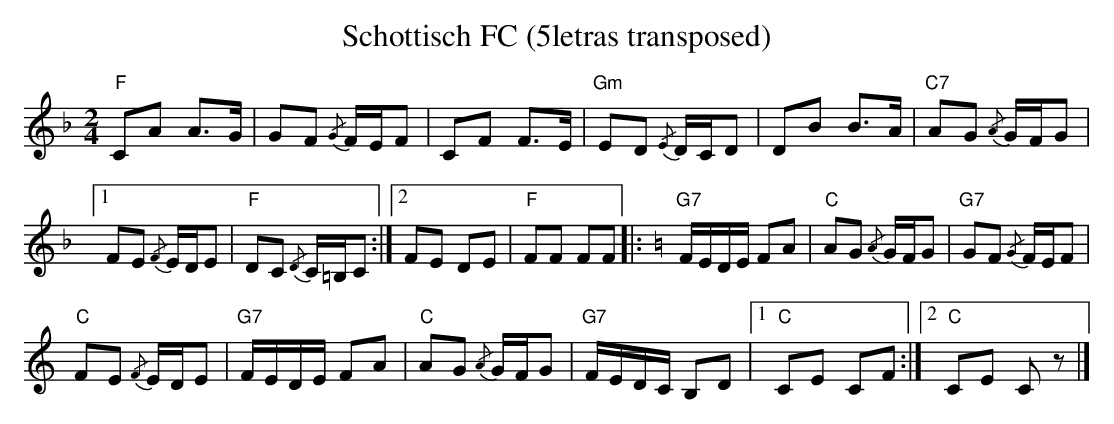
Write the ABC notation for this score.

X:1
T:Schottisch FC (5letras transposed)
M:2/4
L:1/8
K:F transpose=3 %%MIDI gchordon
"F"CA A>G | GF {/G}F/2E/2F | CF F>E | "Gm"ED {/E}D/2C/2D | DB B>A | "C7"AG {/A}G/2F/2G |1
FE {/F}E/2D/2E | "F"DC {/D}C/2=B,/2C :|2 FE DE | "F"FF FF |: [K:C] "G7"F/2E/2D/2E/2 FA | "C"AG {/A}G/2F/2G | "G7"GF {/G}F/2E/2F |
"C"FE {/F}E/2D/2E | "G7"F/2E/2D/2E/2 FA | "C"AG {/A}G/2F/2G | "G7"F/2E/2D/2C/2 B,D |1 "C"CE CF :|2 "C"CE Cz |]
